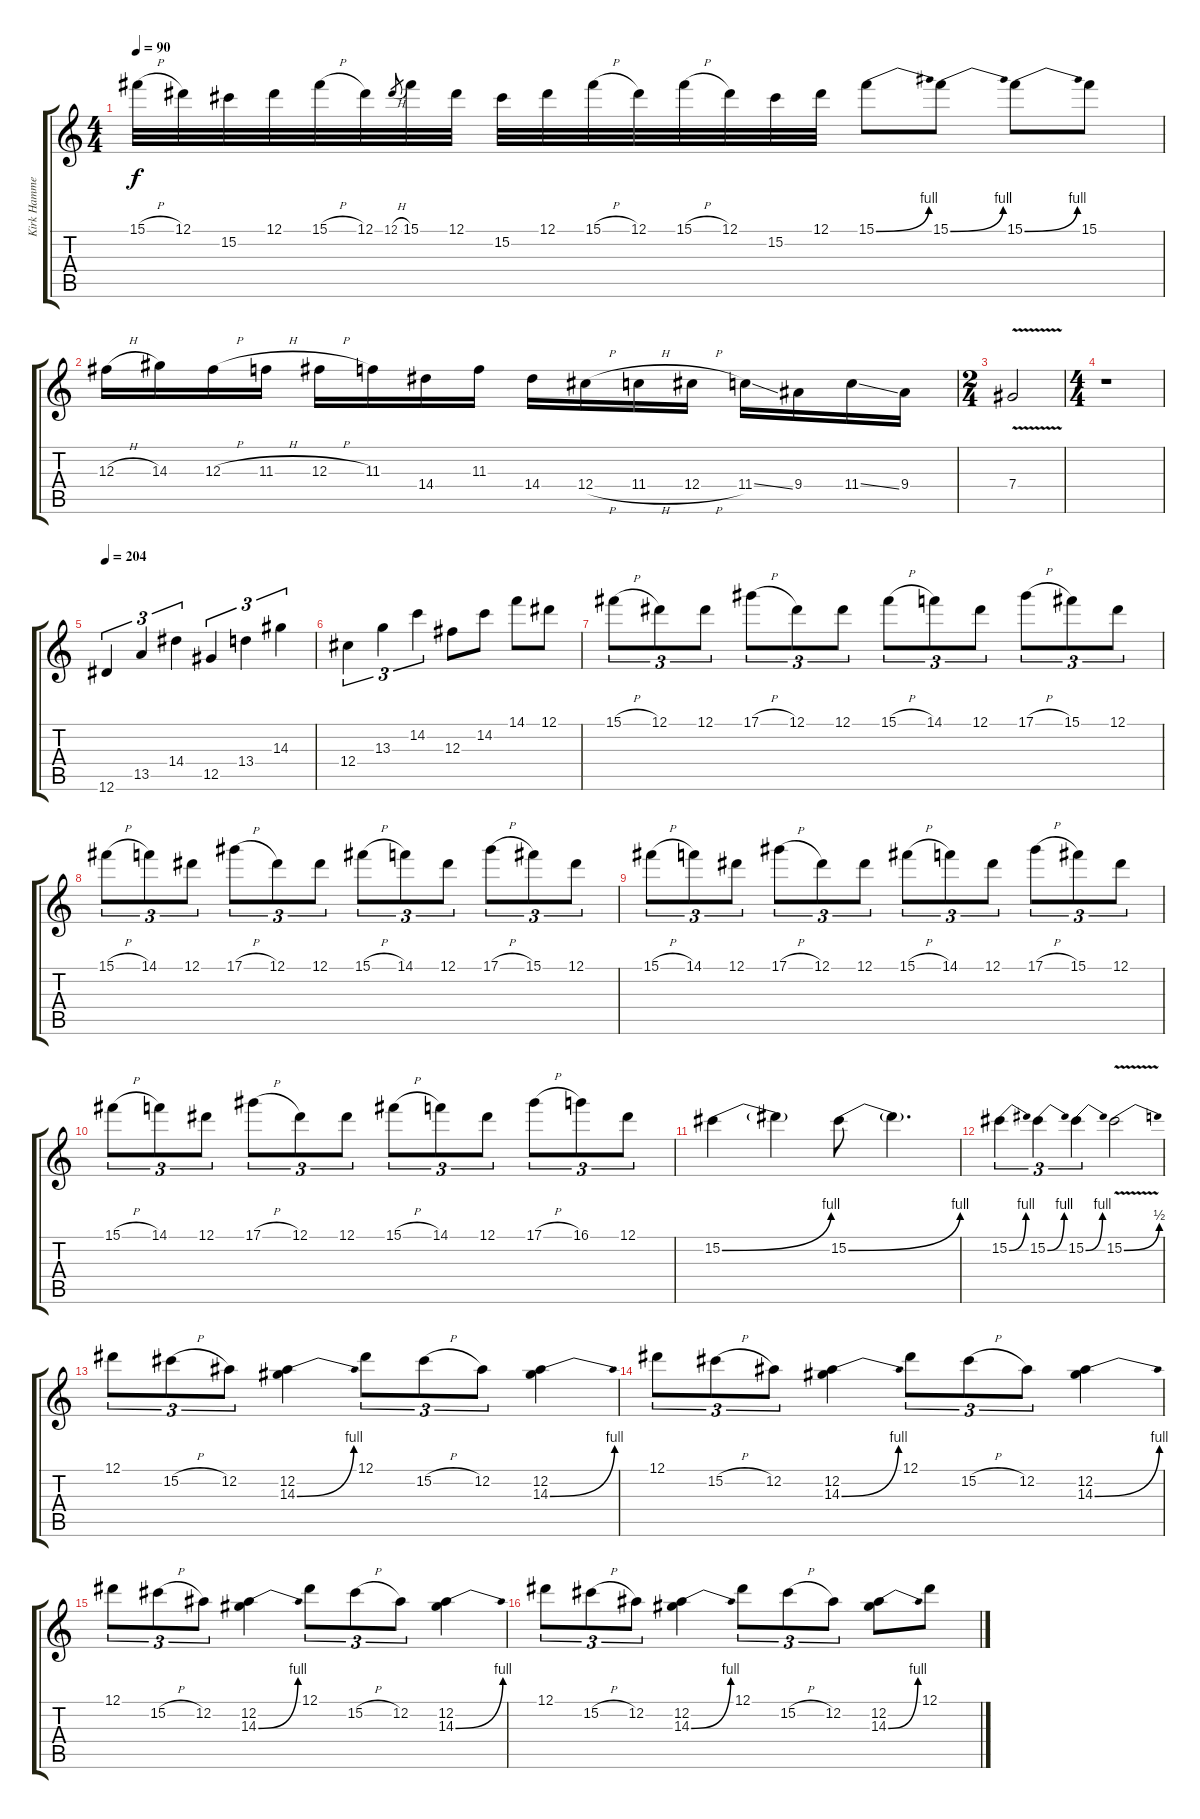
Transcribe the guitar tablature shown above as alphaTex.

\track ("Kirk Hammett (Distortion Guitar)" "Kirk Hamme") {instrument overdrivenguitar}
\staff {score tabs}
\tuning (Eb4 Bb3 Gb3 Db3 Ab2 Eb2) {hide}
\ts (4 4)
\tempo 90
\clef g2
\ks c
15.1{h}.32{dy f} 12.1.32 15.2.32 12.1.32 15.1{h}.32 12.1.32 12.1{h}.8{gr} 15.1.32 12.1.32 15.2.32 12.1.32 15.1{h}.32 12.1.32 15.1{h}.32 12.1.32 15.2.32 12.1.32 15.1{be (bend 0 0 60 4)}.8 15.1{be (bend 0 0 60 4)}.8 15.1{be (bend 0 0 60 4)}.8 15.1.8 |
12.3{h}.16 14.3.16 12.3{h}.16 11.3{h}.16 12.3{h}.16 11.3.16 14.4.16 11.3.16 14.4.16 12.4{h}.16 11.4{h}.16 12.4{h}.16 11.4{ss}.16 9.4.16 11.4{ss}.16 9.4.16 |
\ts (2 4)
7.4{v}.2 |
\ts (4 4)
r.1 |
\tempo 204
12.6.4{tu (3 2)} 13.5.4{tu (3 2)} 14.4.4{tu (3 2)} 12.5.4{tu (3 2)} 13.4.4{tu (3 2)} 14.3.4{tu (3 2)} |
12.4.4{tu (3 2)} 13.3.4{tu (3 2)} 14.2.4{tu (3 2)} 12.3.8 14.2.8 14.1.8 12.1.8 |
15.1{h}.8{tu (3 2)} 12.1.8{tu (3 2)} 12.1.8{tu (3 2)} 17.1{h}.8{tu (3 2)} 12.1.8{tu (3 2)} 12.1.8{tu (3 2)} 15.1{h}.8{tu (3 2)} 14.1.8{tu (3 2)} 12.1.8{tu (3 2)} 17.1{h}.8{tu (3 2)} 15.1.8{tu (3 2)} 12.1.8{tu (3 2)} |
15.1{h}.8{tu (3 2)} 14.1.8{tu (3 2)} 12.1.8{tu (3 2)} 17.1{h}.8{tu (3 2)} 12.1.8{tu (3 2)} 12.1.8{tu (3 2)} 15.1{h}.8{tu (3 2)} 14.1.8{tu (3 2)} 12.1.8{tu (3 2)} 17.1{h}.8{tu (3 2)} 15.1.8{tu (3 2)} 12.1.8{tu (3 2)} |
15.1{h}.8{tu (3 2)} 14.1.8{tu (3 2)} 12.1.8{tu (3 2)} 17.1{h}.8{tu (3 2)} 12.1.8{tu (3 2)} 12.1.8{tu (3 2)} 15.1{h}.8{tu (3 2)} 14.1.8{tu (3 2)} 12.1.8{tu (3 2)} 17.1{h}.8{tu (3 2)} 15.1.8{tu (3 2)} 12.1.8{tu (3 2)} |
15.1{h}.8{tu (3 2)} 14.1.8{tu (3 2)} 12.1.8{tu (3 2)} 17.1{h}.8{tu (3 2)} 12.1.8{tu (3 2)} 12.1.8{tu (3 2)} 15.1{h}.8{tu (3 2)} 14.1.8{tu (3 2)} 12.1.8{tu (3 2)} 17.1{h}.8{tu (3 2)} 16.1.8{tu (3 2)} 12.1.8{tu (3 2)} |
15.2{be (bend 0 0 60 4)}.4 15.2{t}.4 15.2{be (bend 0 0 60 4)}.8 15.2{t}.4{d} |
15.2{be (bend 0 0 60 4)}.4{tu (3 2)} 15.2{be (bend 0 0 60 4)}.4{tu (3 2)} 15.2{be (bend 0 0 60 4)}.4{tu (3 2)} 15.2{be (bend 0 0 60 2) v}.2 |
12.1.8{tu (3 2)} 15.2{h}.8{tu (3 2)} 12.2.8{tu (3 2)} (12.2 14.3{be (bend 0 0 60 4)}).4 12.1.8{tu (3 2)} 15.2{h}.8{tu (3 2)} 12.2.8{tu (3 2)} (12.2 14.3{be (bend 0 0 60 4)}).4 |
12.1.8{tu (3 2)} 15.2{h}.8{tu (3 2)} 12.2.8{tu (3 2)} (12.2 14.3{be (bend 0 0 60 4)}).4 12.1.8{tu (3 2)} 15.2{h}.8{tu (3 2)} 12.2.8{tu (3 2)} (12.2 14.3{be (bend 0 0 60 4)}).4 |
12.1.8{tu (3 2)} 15.2{h}.8{tu (3 2)} 12.2.8{tu (3 2)} (12.2 14.3{be (bend 0 0 60 4)}).4 12.1.8{tu (3 2)} 15.2{h}.8{tu (3 2)} 12.2.8{tu (3 2)} (12.2 14.3{be (bend 0 0 60 4)}).4 |
12.1.8{tu (3 2)} 15.2{h}.8{tu (3 2)} 12.2.8{tu (3 2)} (12.2 14.3{be (bend 0 0 60 4)}).4 12.1.8{tu (3 2)} 15.2{h}.8{tu (3 2)} 12.2.8{tu (3 2)} (12.2 14.3{be (bend 0 0 60 4)}).8 12.1.8
